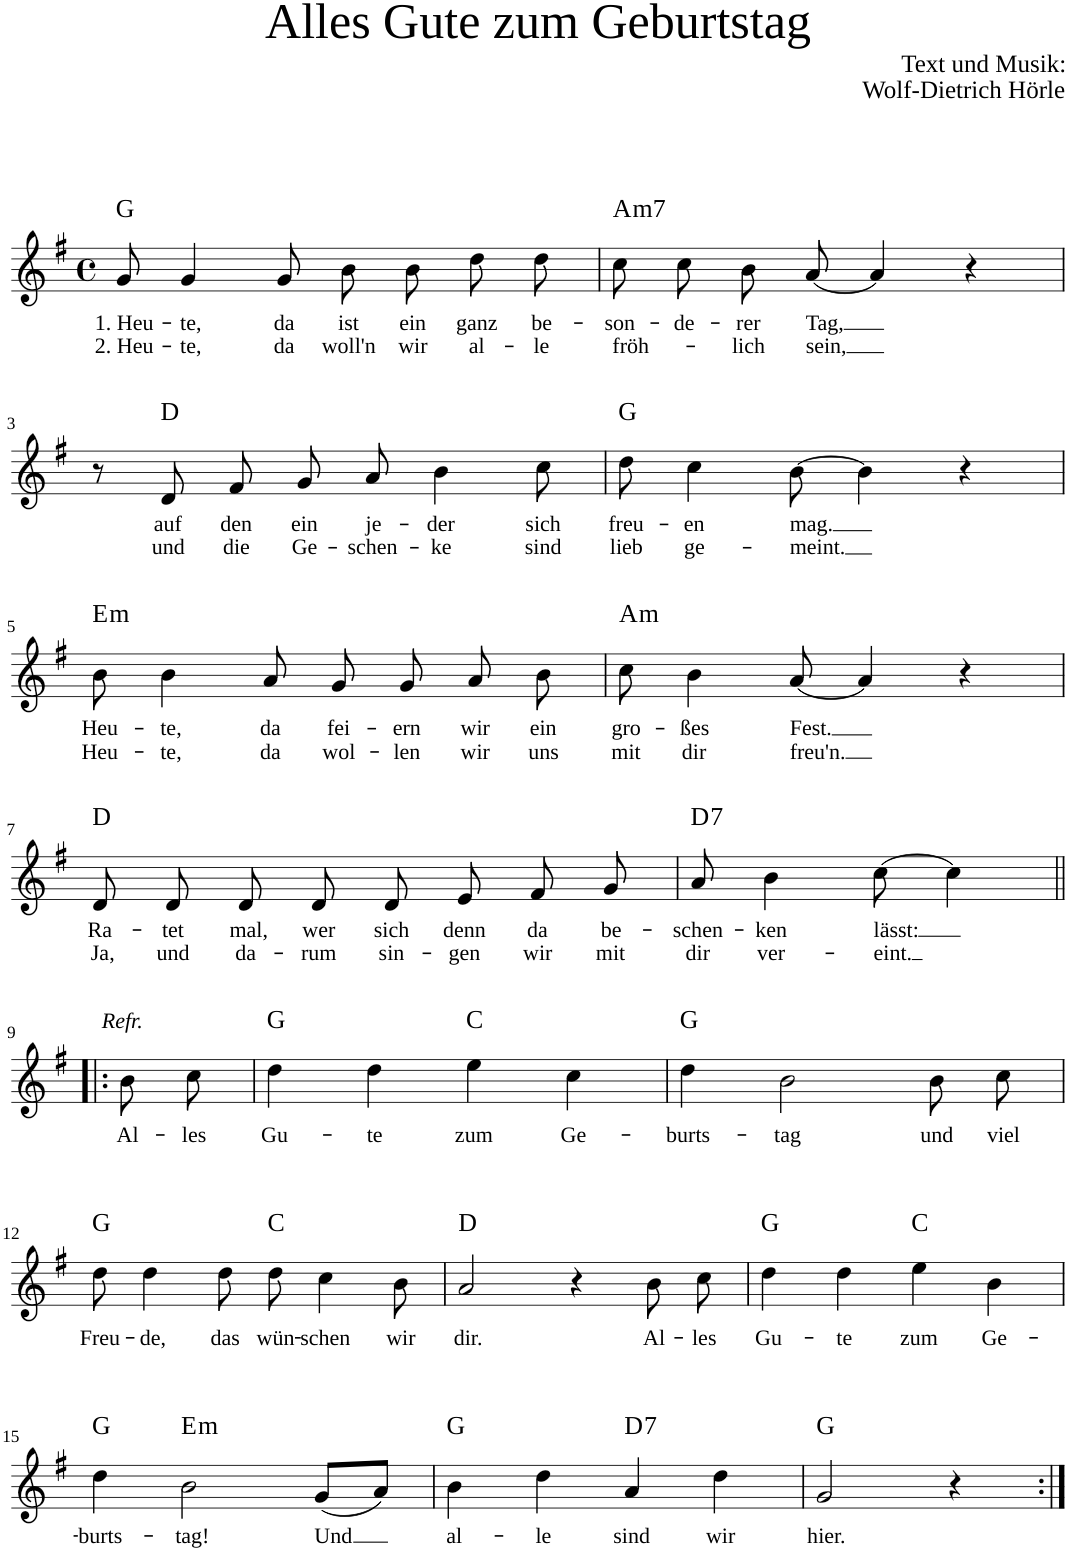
**kern	**text	**text	**harte
*part1	*part1	*part1	*part1
*staff1	*staff1	*staff1	*
*clefG2	*	*	*
*k[f#]	*	*	*
*G:	*	*	*
*M4/4	*	*	*
*met(c)	*	*	*
=1	=1	=1	=1
!	!LO:LY:b	!LO:LY:b	!
8g/	1. Heu-	2. Heu-	G:maj
!	!LO:LY:b	!LO:LY:b	!
4g/	-te,	-te,	.
!	!LO:LY:b	!LO:LY:b	!
8g/	da	da	.
!	!LO:LY:b	!LO:LY:b	!
8b\	ist	woll'n	.
!	!LO:LY:b	!LO:LY:b	!
8b\	ein	wir	.
!	!LO:LY:b	!LO:LY:b	!
8dd\	ganz	al-	.
!	!LO:LY:b	!LO:LY:b	!
8dd\	be-	-le	.
=2	=2	=2	=2
!	!LO:LY:b	!LO:LY:b	!LO:H:kt=m7
8cc\	-son-	fröh-	A:min7
!	!LO:LY:b	!	!
8cc\	-de-	.	.
!	!LO:LY:b	!LO:LY:b	!
8b\	-rer	-lich	.
!	!LO:LY:b	!LO:LY:b	!
[8a/	Tag,	sein,	.
4a/]	.	.	.
4r	.	.	.
!!LO:LB:g=z
=3	=3	=3	=3
8r	.	.	.
!	!LO:LY:b	!LO:LY:b	!
8d/	auf	und	D:maj
!	!LO:LY:b	!LO:LY:b	!
8f#/	den	die	.
!	!LO:LY:b	!LO:LY:b	!
8g/	ein	Ge-	.
!	!LO:LY:b	!LO:LY:b	!
8a/	je-	-schen-	.
!	!LO:LY:b	!LO:LY:b	!
4b\	-der	-ke	.
!	!LO:LY:b	!LO:LY:b	!
8cc\	sich	sind	.
=4	=4	=4	=4
!	!LO:LY:b	!LO:LY:b	!
8dd\	freu-	lieb	G:maj
!	!LO:LY:b	!LO:LY:b	!
4cc\	-en	ge-	.
!	!LO:LY:b	!LO:LY:b	!
[8b\	mag.	-meint.	.
4b\]	.	.	.
4r	.	.	.
!!LO:LB:g=z
=5	=5	=5	=5
!	!LO:LY:b	!LO:LY:b	!LO:H:kt=m
8b\	Heu-	Heu-	E:min
!	!LO:LY:b	!LO:LY:b	!
4b\	-te,	-te,	.
!	!LO:LY:b	!LO:LY:b	!
8a/	da	da	.
!	!LO:LY:b	!LO:LY:b	!
8g/	fei-	wol-	.
!	!LO:LY:b	!LO:LY:b	!
8g/	-ern	-len	.
!	!LO:LY:b	!LO:LY:b	!
8a/	wir	wir	.
!	!LO:LY:b	!LO:LY:b	!
8b\	ein	uns	.
=6	=6	=6	=6
!	!LO:LY:b	!LO:LY:b	!LO:H:kt=m
8cc\	gro-	mit	A:min
!	!LO:LY:b	!LO:LY:b	!
4b\	-ßes	dir	.
!	!LO:LY:b	!LO:LY:b	!
[8a/	Fest.	freu'n.	.
4a/]	.	.	.
4r	.	.	.
!!LO:LB:g=z
=7	=7	=7	=7
!	!LO:LY:b	!LO:LY:b	!
8d/	Ra-	Ja,	D:maj
!	!LO:LY:b	!LO:LY:b	!
8d/	-tet	und	.
!	!LO:LY:b	!LO:LY:b	!
8d/	mal,	da-	.
!	!LO:LY:b	!LO:LY:b	!
8d/	wer	-rum	.
!	!LO:LY:b	!LO:LY:b	!
8d/	sich	sin-	.
!	!LO:LY:b	!LO:LY:b	!
8e/	denn	-gen	.
!	!LO:LY:b	!LO:LY:b	!
8f#/	da	wir	.
!	!LO:LY:b	!LO:LY:b	!
8g/	be-	mit	.
=8	=8	=8	=8
!	!LO:LY:b	!LO:LY:b	!LO:H:kt=7
8a/	-schen-	dir	D:7
!	!LO:LY:b	!LO:LY:b	!
4b\	-ken	ver-	.
!	!LO:LY:b	!LO:LY:b	!
[8cc\	lässt:	-eint.	.
4cc\]	.	.	.
!!LO:LB:g=z
=9!|:	=9!|:	=9!|:	=9!|:
!LO:TX:a:i:t=Refr.	!	!	!
!	!LO:LY:b	!	!
8b\	Al-	.	.
!	!LO:LY:b	!	!
8cc\	-les	.	.
=10	=10	=10	=10
!	!LO:LY:b	!	!
4dd\	Gu-	.	G:maj
!	!LO:LY:b	!	!
4dd\	-te	.	.
!	!LO:LY:b	!	!
4ee\	zum	.	C:maj
!	!LO:LY:b	!	!
4cc\	Ge-	.	.
=11	=11	=11	=11
!	!LO:LY:b	!	!
4dd\	-burts-	.	G:maj
!	!LO:LY:b	!	!
2b\	-tag	.	.
!	!LO:LY:b	!	!
8b\	und	.	.
!	!LO:LY:b	!	!
8cc\	viel	.	.
!!LO:LB:g=z
=12	=12	=12	=12
!	!LO:LY:b	!	!
8dd\	Freu-	.	G:maj
!	!LO:LY:b	!	!
4dd\	-de,	.	.
!	!LO:LY:b	!	!
8dd\	das	.	.
!	!LO:LY:b	!	!
8dd\	wün-	.	C:maj
!	!LO:LY:b	!	!
4cc\	-schen	.	.
!	!LO:LY:b	!	!
8b\	wir	.	.
=13	=13	=13	=13
!	!LO:LY:b	!	!
2a/	dir.	.	D:maj
4r	.	.	.
!	!LO:LY:b	!	!
8b\	Al-	.	.
!	!LO:LY:b	!	!
8cc\	-les	.	.
=14	=14	=14	=14
!	!LO:LY:b	!	!
4dd\	Gu-	.	G:maj
!	!LO:LY:b	!	!
4dd\	-te	.	.
!	!LO:LY:b	!	!
4ee\	zum	.	C:maj
!	!LO:LY:b	!	!
4b\	Ge-	.	.
!!LO:LB:g=z
=15	=15	=15	=15
!	!LO:LY:b	!	!
4dd\	-burts-	.	G:maj
!	!LO:LY:b	!	!LO:H:kt=m
2b\	-tag!	.	E:min
!	!LO:LY:b	!	!
(8g/L	Und	.	.
8a/J)	.	.	.
=16	=16	=16	=16
!	!LO:LY:b	!	!
4b\	al-	.	G:maj
!	!LO:LY:b	!	!
4dd\	-le	.	.
!	!LO:LY:b	!	!LO:H:kt=7
4a/	sind	.	D:7
!	!LO:LY:b	!	!
4dd\	wir	.	.
=17	=17	=17	=17
!	!LO:LY:b	!	!
2g/	hier.	.	G:maj
4r	.	.	.
=:|!	=:|!	=:|!	=:|!
*-	*-	*-	*-
